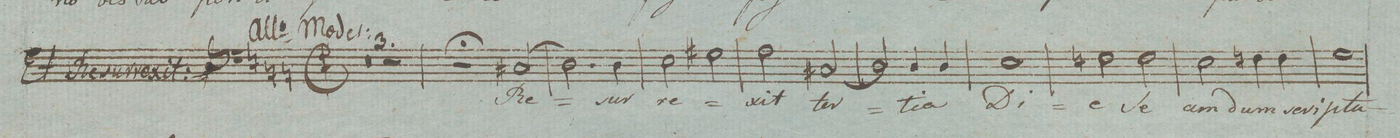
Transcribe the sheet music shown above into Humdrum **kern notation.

**kern	**text	**dynam
*I"Basso. Tutti i Solo	*	*
*clefF4	*	*
*k[]	*	*
*met(c|)	*	*
*M2/2	*	*
0r	.	.
=121	=121	=121
=122	=122	=122
1r	.	.
=123	=123	=123
2r;	.	.
(2C#X/	Re-	.
=124	=124	=124
2.D\)	.	.
4D\	-sur-	.
=125	=125	=125
2E\	-re-	.
2G#X\	.	.
=126	=126	=126
2A\	-xit	.
(2C#X/	ter-	.
=127	=127	=127
2D/)	.	.
4D/	-ti-	.
4D/	-a	.
=128	=128	=128
1E\	Di-	.
=129	=129	=129
2Fn\	-e	.
2F\	Se-	.
=130	=130	=130
2E\	-cun-	.
4Fn\	-dum	.
4F\	scri-	.
=131	=131	=131
1G\	-ptu-	.
=132	=132	=132
*-	*-	*-
